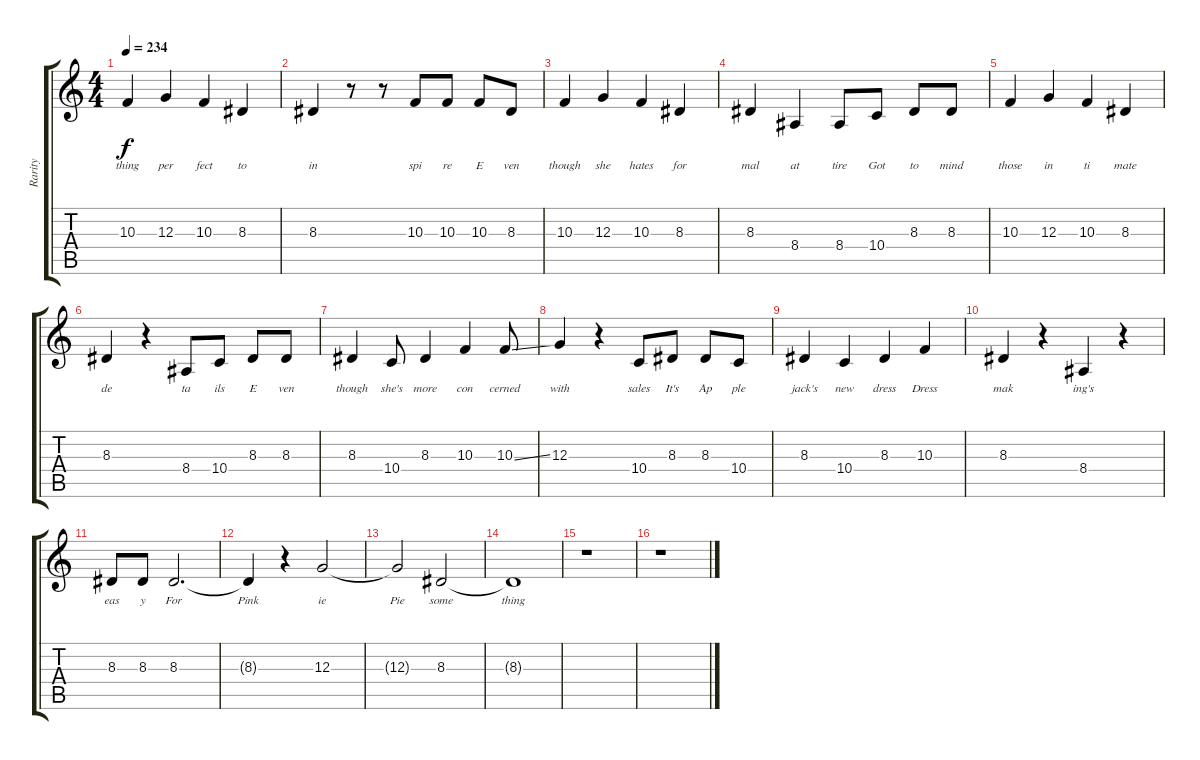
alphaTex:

\track ("Rarity" "Rarity") {instrument trumpet}
\staff {score tabs}
\tuning (E4 B3 G3 D3 A2 E2) {hide}
\ts (4 4)
\tempo 234
\clef g2
\ks c
10.3.4{lyrics (0 "thing") lyrics (1 "") lyrics (2 "") lyrics (3 "") lyrics (4 "") dy f} 12.3.4{lyrics (0 "per") lyrics (1 "") lyrics (2 "") lyrics (3 "") lyrics (4 "")} 10.3.4{lyrics (0 "fect") lyrics (1 "") lyrics (2 "") lyrics (3 "") lyrics (4 "")} 8.3.4{lyrics (0 "to") lyrics (1 "") lyrics (2 "") lyrics (3 "") lyrics (4 "")} |
8.3.4{lyrics (0 "in") lyrics (1 "") lyrics (2 "") lyrics (3 "") lyrics (4 "")} r.8 r.8 10.3.8{lyrics (0 "spi") lyrics (1 "") lyrics (2 "") lyrics (3 "") lyrics (4 "")} 10.3.8{lyrics (0 "re") lyrics (1 "") lyrics (2 "") lyrics (3 "") lyrics (4 "")} 10.3.8{lyrics (0 "E") lyrics (1 "") lyrics (2 "") lyrics (3 "") lyrics (4 "")} 8.3.8{lyrics (0 "ven") lyrics (1 "") lyrics (2 "") lyrics (3 "") lyrics (4 "")} |
10.3.4{lyrics (0 "though") lyrics (1 "") lyrics (2 "") lyrics (3 "") lyrics (4 "")} 12.3.4{lyrics (0 "she") lyrics (1 "") lyrics (2 "") lyrics (3 "") lyrics (4 "")} 10.3.4{lyrics (0 "hates") lyrics (1 "") lyrics (2 "") lyrics (3 "") lyrics (4 "")} 8.3.4{lyrics (0 "for") lyrics (1 "") lyrics (2 "") lyrics (3 "") lyrics (4 "")} |
8.3.4{lyrics (0 "mal") lyrics (1 "") lyrics (2 "") lyrics (3 "") lyrics (4 "")} 8.4.4{lyrics (0 "at") lyrics (1 "") lyrics (2 "") lyrics (3 "") lyrics (4 "")} 8.4.8{lyrics (0 "tire") lyrics (1 "") lyrics (2 "") lyrics (3 "") lyrics (4 "")} 10.4.8{lyrics (0 "Got") lyrics (1 "") lyrics (2 "") lyrics (3 "") lyrics (4 "")} 8.3.8{lyrics (0 "to") lyrics (1 "") lyrics (2 "") lyrics (3 "") lyrics (4 "")} 8.3.8{lyrics (0 "mind") lyrics (1 "") lyrics (2 "") lyrics (3 "") lyrics (4 "")} |
10.3.4{lyrics (0 "those") lyrics (1 "") lyrics (2 "") lyrics (3 "") lyrics (4 "")} 12.3.4{lyrics (0 "in") lyrics (1 "") lyrics (2 "") lyrics (3 "") lyrics (4 "")} 10.3.4{lyrics (0 "ti") lyrics (1 "") lyrics (2 "") lyrics (3 "") lyrics (4 "")} 8.3.4{lyrics (0 "mate") lyrics (1 "") lyrics (2 "") lyrics (3 "") lyrics (4 "")} |
8.3.4{lyrics (0 "de") lyrics (1 "") lyrics (2 "") lyrics (3 "") lyrics (4 "")} r.4 8.4.8{lyrics (0 "ta") lyrics (1 "") lyrics (2 "") lyrics (3 "") lyrics (4 "")} 10.4.8{lyrics (0 "ils") lyrics (1 "") lyrics (2 "") lyrics (3 "") lyrics (4 "")} 8.3.8{lyrics (0 "E") lyrics (1 "") lyrics (2 "") lyrics (3 "") lyrics (4 "")} 8.3.8{lyrics (0 "ven") lyrics (1 "") lyrics (2 "") lyrics (3 "") lyrics (4 "")} |
8.3.4{lyrics (0 "though") lyrics (1 "") lyrics (2 "") lyrics (3 "") lyrics (4 "")} 10.4.8{lyrics (0 "she's") lyrics (1 "") lyrics (2 "") lyrics (3 "") lyrics (4 "")} 8.3.4{lyrics (0 "more") lyrics (1 "") lyrics (2 "") lyrics (3 "") lyrics (4 "")} 10.3.4{lyrics (0 "con") lyrics (1 "") lyrics (2 "") lyrics (3 "") lyrics (4 "")} 10.3{ss}.8{lyrics (0 "cerned") lyrics (1 "") lyrics (2 "") lyrics (3 "") lyrics (4 "")} |
12.3.4{lyrics (0 "with") lyrics (1 "") lyrics (2 "") lyrics (3 "") lyrics (4 "")} r.4 10.4.8{lyrics (0 "sales") lyrics (1 "") lyrics (2 "") lyrics (3 "") lyrics (4 "")} 8.3.8{lyrics (0 "It's") lyrics (1 "") lyrics (2 "") lyrics (3 "") lyrics (4 "")} 8.3.8{lyrics (0 "Ap") lyrics (1 "") lyrics (2 "") lyrics (3 "") lyrics (4 "")} 10.4.8{lyrics (0 "ple") lyrics (1 "") lyrics (2 "") lyrics (3 "") lyrics (4 "")} |
8.3.4{lyrics (0 "jack's") lyrics (1 "") lyrics (2 "") lyrics (3 "") lyrics (4 "")} 10.4.4{lyrics (0 "new") lyrics (1 "") lyrics (2 "") lyrics (3 "") lyrics (4 "")} 8.3.4{lyrics (0 "dress") lyrics (1 "") lyrics (2 "") lyrics (3 "") lyrics (4 "")} 10.3.4{lyrics (0 "Dress") lyrics (1 "") lyrics (2 "") lyrics (3 "") lyrics (4 "")} |
8.3.4{lyrics (0 "mak") lyrics (1 "") lyrics (2 "") lyrics (3 "") lyrics (4 "")} r.4 8.4.4{lyrics (0 "ing's") lyrics (1 "") lyrics (2 "") lyrics (3 "") lyrics (4 "")} r.4 |
8.3.8{lyrics (0 "eas") lyrics (1 "") lyrics (2 "") lyrics (3 "") lyrics (4 "")} 8.3.8{lyrics (0 "y") lyrics (1 "") lyrics (2 "") lyrics (3 "") lyrics (4 "")} 8.3.2{d lyrics (0 "For") lyrics (1 "") lyrics (2 "") lyrics (3 "") lyrics (4 "")} |
8.3{t}.4{lyrics (0 "Pink") lyrics (1 "") lyrics (2 "") lyrics (3 "") lyrics (4 "")} r.4 12.3.2{lyrics (0 "ie") lyrics (1 "") lyrics (2 "") lyrics (3 "") lyrics (4 "")} |
12.3{t}.2{lyrics (0 "Pie") lyrics (1 "") lyrics (2 "") lyrics (3 "") lyrics (4 "")} 8.3.2{lyrics (0 "some") lyrics (1 "") lyrics (2 "") lyrics (3 "") lyrics (4 "")} |
8.3{t}.1{lyrics (0 "thing") lyrics (1 "") lyrics (2 "") lyrics (3 "") lyrics (4 "")} |
r.1 |
r.1
